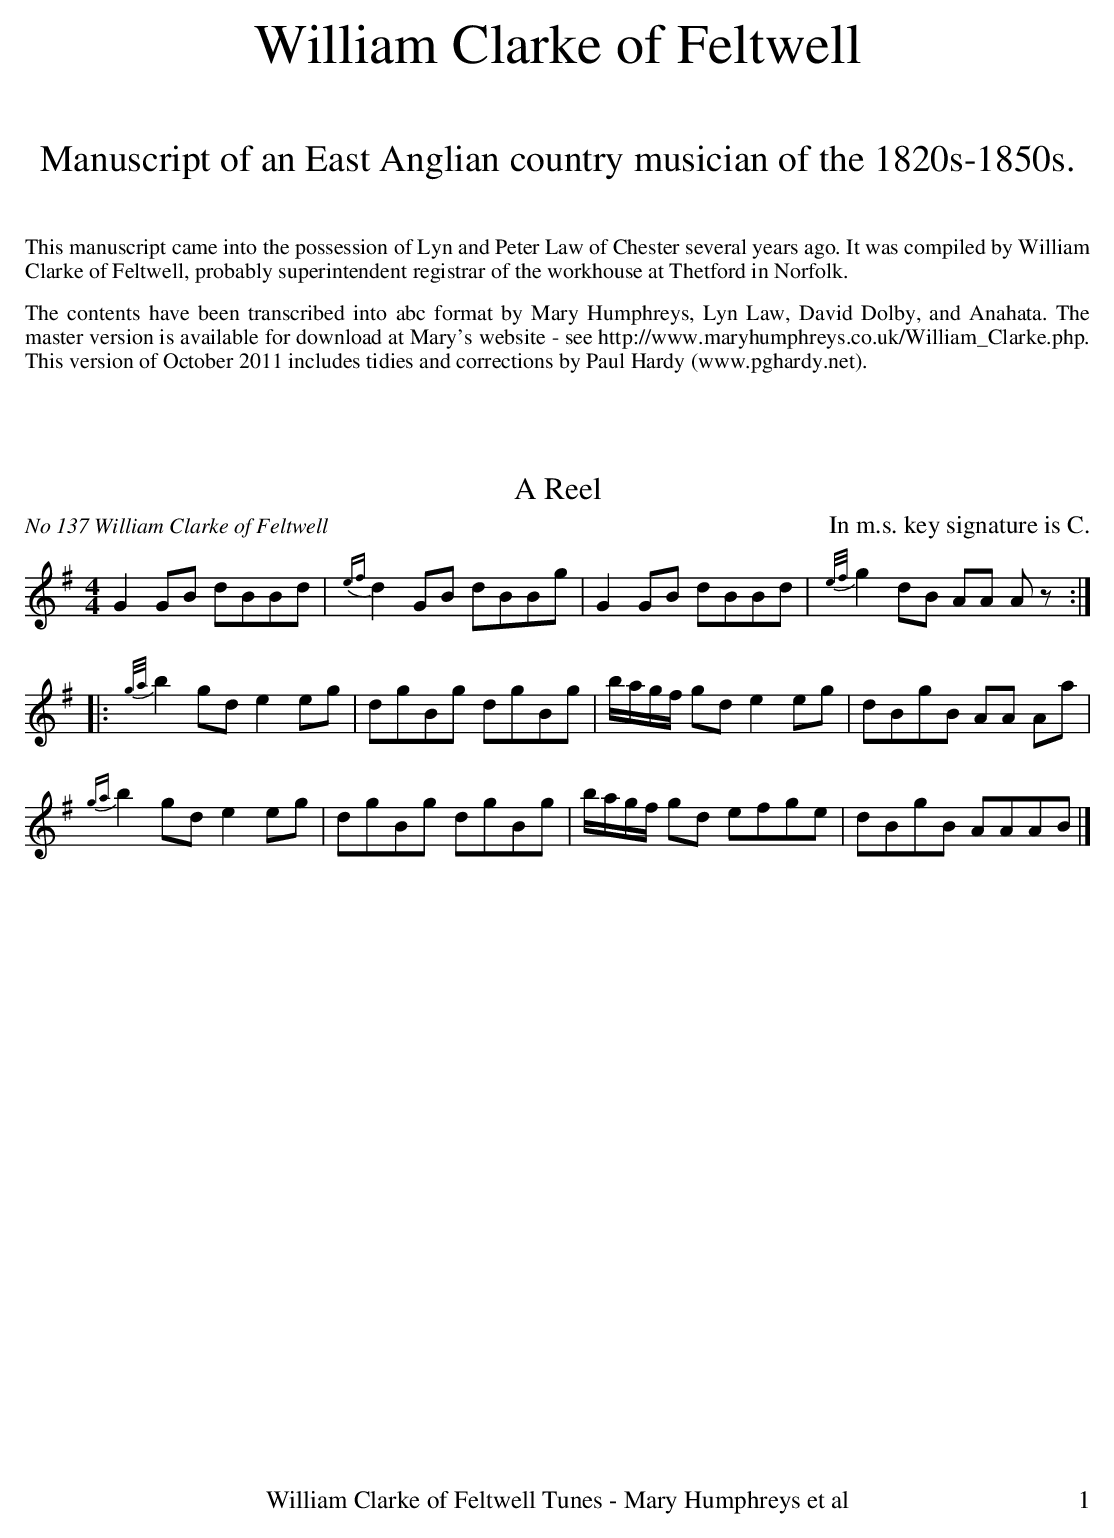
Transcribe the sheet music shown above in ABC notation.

X:1
T:A Reel
O:No 137 William Clarke of Feltwell
M:4/4
L:1/8
K:G
G2 GB dBBd|{ef}d2GB dBBg|G2GB dBBd|{e/f/}g2dB AA Az:|
|:{g/a/}b2gde2eg|dgBg dgBg|b/a/g/f/ gde2eg|dBgB AA Aa|
{ga}b2gde2eg|dgBg dgBg|b/a/g/f/ gd efge|dBgB AAAB|]
